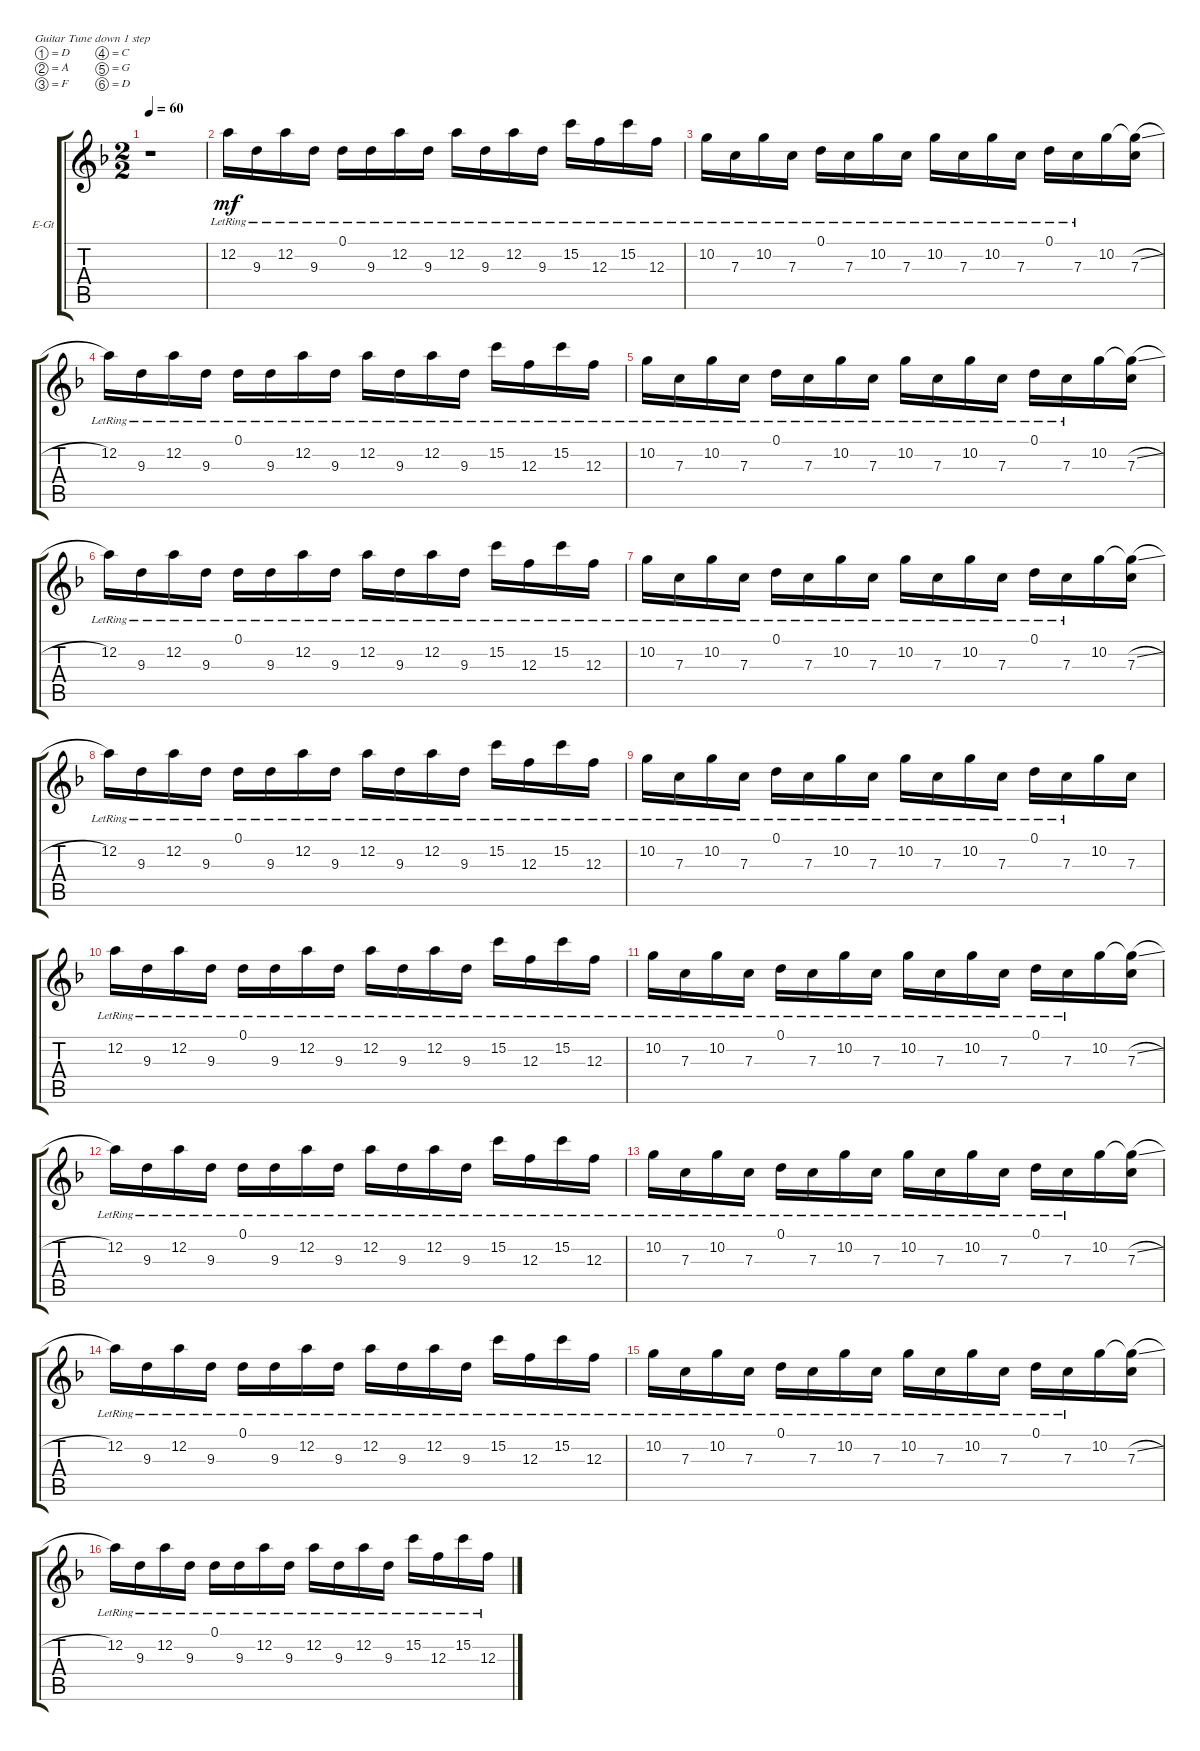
\bracketExtendMode groupsimilarinstruments
\firstSystemTrackNameOrientation horizontal
\otherSystemsTrackNameOrientation horizontal
\track ("Electric Guitar" "E-Gt") {instrument distortionguitar}
\staff {score tabs}
\tuning (D4 A3 F3 C3 G2 D2)
\ts (2 2)
\tempo 60
\clef g2
\ks dminor
r.1{dy mf instrument distortionguitar} |
12.2{lr}.16 9.3{lr}.16 12.2{lr}.16 9.3{lr}.16 0.1{lr}.16 9.3{lr}.16 12.2{lr}.16 9.3{lr}.16 12.2{lr}.16 9.3{lr}.16 12.2{lr}.16 9.3{lr}.16 15.2{lr}.16 12.3{lr}.16 15.2{lr}.16 12.3{lr}.16 |
10.2{lr}.16 7.3{lr}.16 10.2{lr}.16 7.3{lr}.16 0.1{lr}.16 7.3{lr}.16 10.2{lr}.16 7.3{lr}.16 10.2{lr}.16 7.3{lr}.16 10.2{lr}.16 7.3{lr}.16 0.1{lr}.16 7.3{lr}.16 10.2.16 (7.3 10.2{sl t}).16 |
12.2{lr}.16 9.3{lr}.16 12.2{lr}.16 9.3{lr}.16 0.1{lr}.16 9.3{lr}.16 12.2{lr}.16 9.3{lr}.16 12.2{lr}.16 9.3{lr}.16 12.2{lr}.16 9.3{lr}.16 15.2{lr}.16 12.3{lr}.16 15.2{lr}.16 12.3{lr}.16 |
10.2{lr}.16 7.3{lr}.16 10.2{lr}.16 7.3{lr}.16 0.1{lr}.16 7.3{lr}.16 10.2{lr}.16 7.3{lr}.16 10.2{lr}.16 7.3{lr}.16 10.2{lr}.16 7.3{lr}.16 0.1{lr}.16 7.3{lr}.16 10.2.16 (7.3 10.2{sl t}).16 |
12.2{lr}.16 9.3{lr}.16 12.2{lr}.16 9.3{lr}.16 0.1{lr}.16 9.3{lr}.16 12.2{lr}.16 9.3{lr}.16 12.2{lr}.16 9.3{lr}.16 12.2{lr}.16 9.3{lr}.16 15.2{lr}.16 12.3{lr}.16 15.2{lr}.16 12.3{lr}.16 |
10.2{lr}.16 7.3{lr}.16 10.2{lr}.16 7.3{lr}.16 0.1{lr}.16 7.3{lr}.16 10.2{lr}.16 7.3{lr}.16 10.2{lr}.16 7.3{lr}.16 10.2{lr}.16 7.3{lr}.16 0.1{lr}.16 7.3{lr}.16 10.2.16 (7.3 10.2{sl t}).16 |
12.2{lr}.16 9.3{lr}.16 12.2{lr}.16 9.3{lr}.16 0.1{lr}.16 9.3{lr}.16 12.2{lr}.16 9.3{lr}.16 12.2{lr}.16 9.3{lr}.16 12.2{lr}.16 9.3{lr}.16 15.2{lr}.16 12.3{lr}.16 15.2{lr}.16 12.3{lr}.16 |
10.2{lr}.16 7.3{lr}.16 10.2{lr}.16 7.3{lr}.16 0.1{lr}.16 7.3{lr}.16 10.2{lr}.16 7.3{lr}.16 10.2{lr}.16 7.3{lr}.16 10.2{lr}.16 7.3{lr}.16 0.1{lr}.16 7.3{lr}.16 10.2.16 7.3.16 |
12.2{lr}.16 9.3{lr}.16 12.2{lr}.16 9.3{lr}.16 0.1{lr}.16 9.3{lr}.16 12.2{lr}.16 9.3{lr}.16 12.2{lr}.16 9.3{lr}.16 12.2{lr}.16 9.3{lr}.16 15.2{lr}.16 12.3{lr}.16 15.2{lr}.16 12.3{lr}.16 |
10.2{lr}.16 7.3{lr}.16 10.2{lr}.16 7.3{lr}.16 0.1{lr}.16 7.3{lr}.16 10.2{lr}.16 7.3{lr}.16 10.2{lr}.16 7.3{lr}.16 10.2{lr}.16 7.3{lr}.16 0.1{lr}.16 7.3{lr}.16 10.2.16 (7.3 10.2{sl t}).16 |
12.2{lr}.16 9.3{lr}.16 12.2{lr}.16 9.3{lr}.16 0.1{lr}.16 9.3{lr}.16 12.2{lr}.16 9.3{lr}.16 12.2{lr}.16 9.3{lr}.16 12.2{lr}.16 9.3{lr}.16 15.2{lr}.16 12.3{lr}.16 15.2{lr}.16 12.3{lr}.16 |
10.2{lr}.16 7.3{lr}.16 10.2{lr}.16 7.3{lr}.16 0.1{lr}.16 7.3{lr}.16 10.2{lr}.16 7.3{lr}.16 10.2{lr}.16 7.3{lr}.16 10.2{lr}.16 7.3{lr}.16 0.1{lr}.16 7.3{lr}.16 10.2.16 (7.3 10.2{sl t}).16 |
12.2{lr}.16 9.3{lr}.16 12.2{lr}.16 9.3{lr}.16 0.1{lr}.16 9.3{lr}.16 12.2{lr}.16 9.3{lr}.16 12.2{lr}.16 9.3{lr}.16 12.2{lr}.16 9.3{lr}.16 15.2{lr}.16 12.3{lr}.16 15.2{lr}.16 12.3{lr}.16 |
10.2{lr}.16 7.3{lr}.16 10.2{lr}.16 7.3{lr}.16 0.1{lr}.16 7.3{lr}.16 10.2{lr}.16 7.3{lr}.16 10.2{lr}.16 7.3{lr}.16 10.2{lr}.16 7.3{lr}.16 0.1{lr}.16 7.3{lr}.16 10.2.16 (7.3 10.2{sl t}).16 |
12.2{lr}.16 9.3{lr}.16 12.2{lr}.16 9.3{lr}.16 0.1{lr}.16 9.3{lr}.16 12.2{lr}.16 9.3{lr}.16 12.2{lr}.16 9.3{lr}.16 12.2{lr}.16 9.3{lr}.16 15.2{lr}.16 12.3{lr}.16 15.2{lr}.16 12.3{lr}.16
